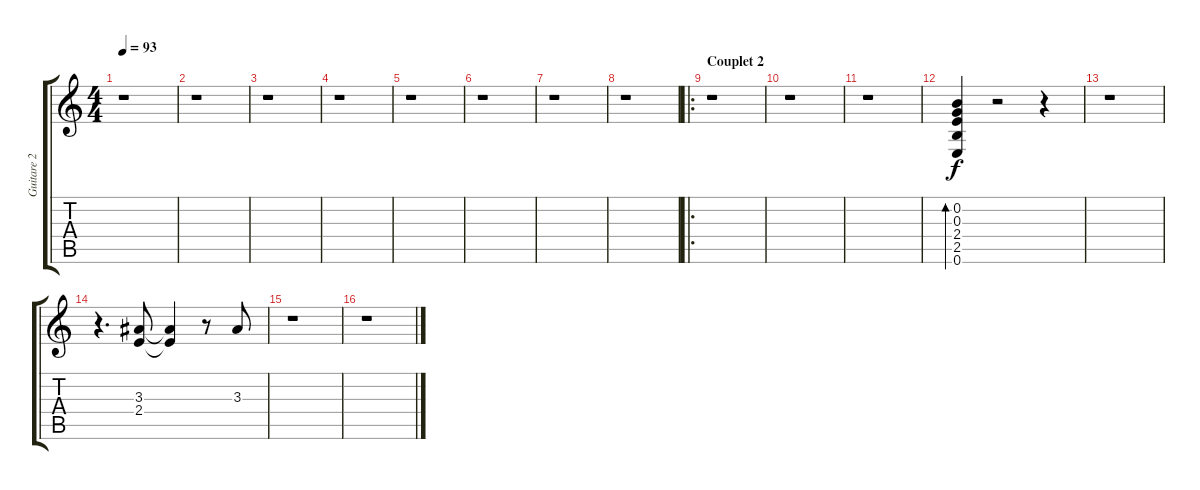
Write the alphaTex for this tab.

\track ("Guitare 2" "Guitare 2") {instrument acousticguitarnylon}
\staff {score tabs}
\tuning (E4 B3 G3 D3 A2 E2) {hide}
\ts (4 4)
\tempo 93
\clef g2
\ks c
r.1{dy f} |
r.1 |
r.1 |
r.1 |
r.1 |
r.1 |
r.1 |
r.1 |
\ro
\section ("" "Couplet 2")
r.1 |
r.1 |
r.1 |
(0.2 0.3 2.4 2.5 0.6).4{bd 240} r.2 r.4 |
r.1 |
r.4{d} (3.3 2.4).8 (3.3{t} 2.4{t}).4 r.8 3.3.8 |
r.1 |
r.1
